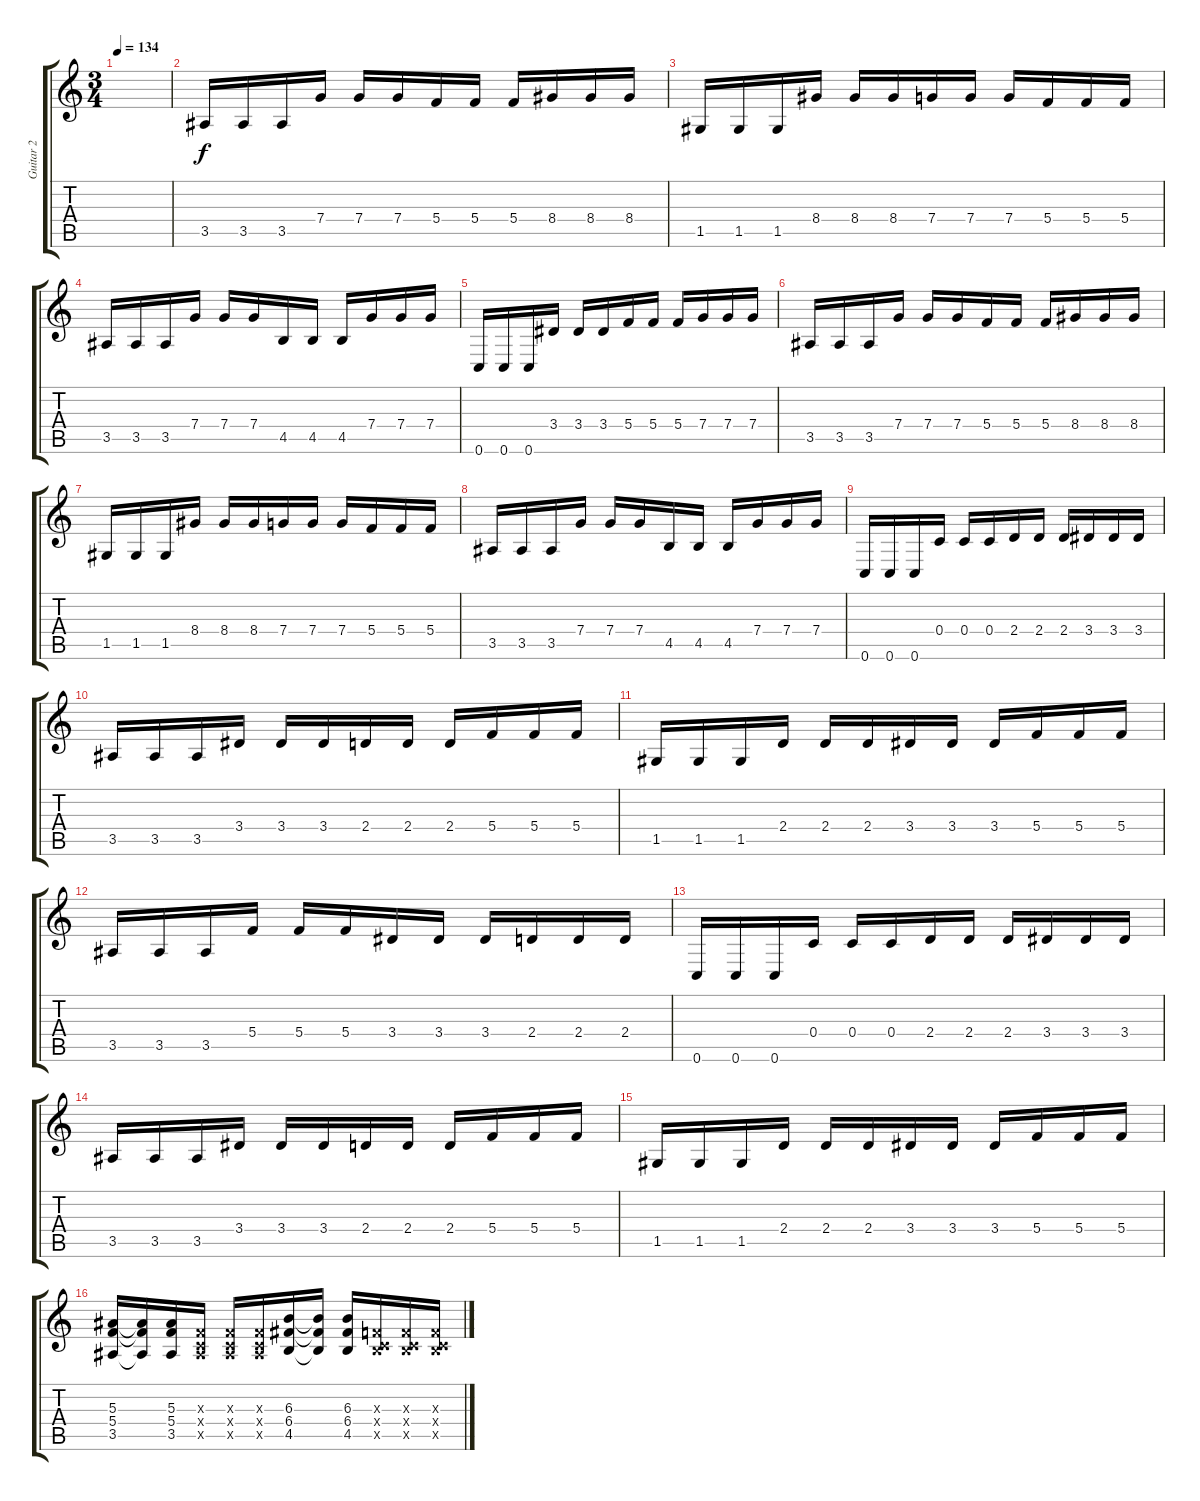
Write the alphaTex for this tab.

\track ("Guitar 2" "Guitar 2") {instrument overdrivenguitar}
\staff {score tabs}
\tuning (D4 A3 F3 C3 G2 C2) {hide}
\ts (3 4)
\tempo 134
\clef g2
\ks c
|
3.5.16 3.5.16 3.5.16 7.4.16 7.4.16 7.4.16 5.4.16 5.4.16 5.4.16 8.4.16 8.4.16 8.4.16 |
1.5.16 1.5.16 1.5.16 8.4.16 8.4.16 8.4.16 7.4.16 7.4.16 7.4.16 5.4.16 5.4.16 5.4.16 |
3.5.16 3.5.16 3.5.16 7.4.16 7.4.16 7.4.16 4.5.16 4.5.16 4.5.16 7.4.16 7.4.16 7.4.16 |
0.6.16 0.6.16 0.6.16 3.4.16 3.4.16 3.4.16 5.4.16 5.4.16 5.4.16 7.4.16 7.4.16 7.4.16 |
3.5.16 3.5.16 3.5.16 7.4.16 7.4.16 7.4.16 5.4.16 5.4.16 5.4.16 8.4.16 8.4.16 8.4.16 |
1.5.16 1.5.16 1.5.16 8.4.16 8.4.16 8.4.16 7.4.16 7.4.16 7.4.16 5.4.16 5.4.16 5.4.16 |
3.5.16 3.5.16 3.5.16 7.4.16 7.4.16 7.4.16 4.5.16 4.5.16 4.5.16 7.4.16 7.4.16 7.4.16 |
0.6.16 0.6.16 0.6.16 0.4.16 0.4.16 0.4.16 2.4.16 2.4.16 2.4.16 3.4.16 3.4.16 3.4.16 |
3.5.16 3.5.16 3.5.16 3.4.16 3.4.16 3.4.16 2.4.16 2.4.16 2.4.16 5.4.16 5.4.16 5.4.16 |
1.5.16 1.5.16 1.5.16 2.4.16 2.4.16 2.4.16 3.4.16 3.4.16 3.4.16 5.4.16 5.4.16 5.4.16 |
3.5.16 3.5.16 3.5.16 5.4.16 5.4.16 5.4.16 3.4.16 3.4.16 3.4.16 2.4.16 2.4.16 2.4.16 |
0.6.16 0.6.16 0.6.16 0.4.16 0.4.16 0.4.16 2.4.16 2.4.16 2.4.16 3.4.16 3.4.16 3.4.16 |
3.5.16 3.5.16 3.5.16 3.4.16 3.4.16 3.4.16 2.4.16 2.4.16 2.4.16 5.4.16 5.4.16 5.4.16 |
1.5.16 1.5.16 1.5.16 2.4.16 2.4.16 2.4.16 3.4.16 3.4.16 3.4.16 5.4.16 5.4.16 5.4.16 |
(5.3 5.4 3.5).16 (5.3{t} 5.4{t} 3.5{t}).16 (5.3 5.4 3.5).16 (0.3{x} 0.4{x} 3.5{x}).16 (0.3{x} 0.4{x} 3.5{x}).16 (0.3{x} 0.4{x} 3.5{x}).16 (6.3 6.4 4.5).16 (6.3{t} 6.4{t} 4.5{t}).16 (6.3 6.4 4.5).16 (0.3{x} 0.4{x} 4.5{x}).16 (0.3{x} 0.4{x} 4.5{x}).16 (0.3{x} 0.4{x} 4.5{x}).16
